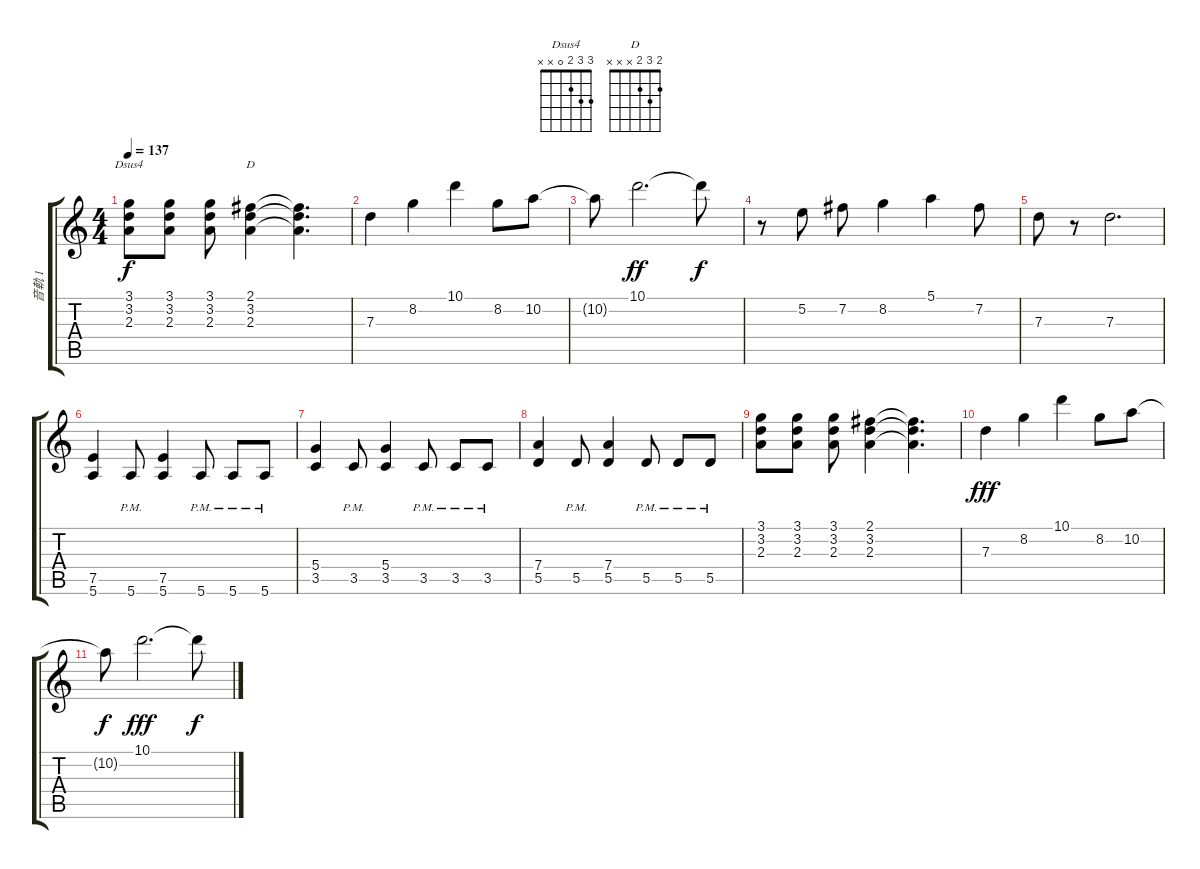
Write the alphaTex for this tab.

\track ("音軌 1" "音軌 1") {instrument overdrivenguitar}
\staff {score tabs}
\tuning (E4 B3 G3 D3 A2 E2) {hide}
\chord ("Dsus4" 3 3 2 0 x x)
\chord ("D" 2 3 2 x x x)
\ts (4 4)
\tempo 137
\clef g2
\ks c
(3.1 3.2 2.3).8{ch "Dsus4" dy f} (3.1 3.2 2.3).8 (3.1 3.2 2.3).8 (2.1 3.2 2.3).4{ch "D"} (2.1{t} 3.2{t} 2.3{t}).4{d} |
7.3.4{volume 16} 8.2.4 10.1.4 8.2.8 10.2.8 |
10.2{t}.8 10.1.2{d dy ff} 10.1{t}.8{dy f} |
r.8 5.2.8 7.2.8 8.2.4 5.1.4 7.2.8 |
7.3.8 r.8 7.3.2{d} |
(7.5 5.6).4 5.6{pm}.8 (7.5 5.6).4 5.6{pm}.8 5.6{pm}.8 5.6{pm}.8 |
(5.4 3.5).4 3.5{pm}.8 (5.4 3.5).4 3.5{pm}.8 3.5{pm}.8 3.5{pm}.8 |
(7.4 5.5).4 5.5{pm}.8 (7.4 5.5).4 5.5{pm}.8 5.5{pm}.8 5.5{pm}.8 |
(3.1 3.2 2.3).8 (3.1 3.2 2.3).8 (3.1 3.2 2.3).8 (2.1 3.2 2.3).4 (2.1{t} 3.2{t} 2.3{t}).4{d} |
7.3.4{dy fff volume 16} 8.2.4 10.1.4 8.2.8 10.2.8 |
10.2{t}.8{dy f} 10.1.2{d dy fff} 10.1{t}.8{dy f}
